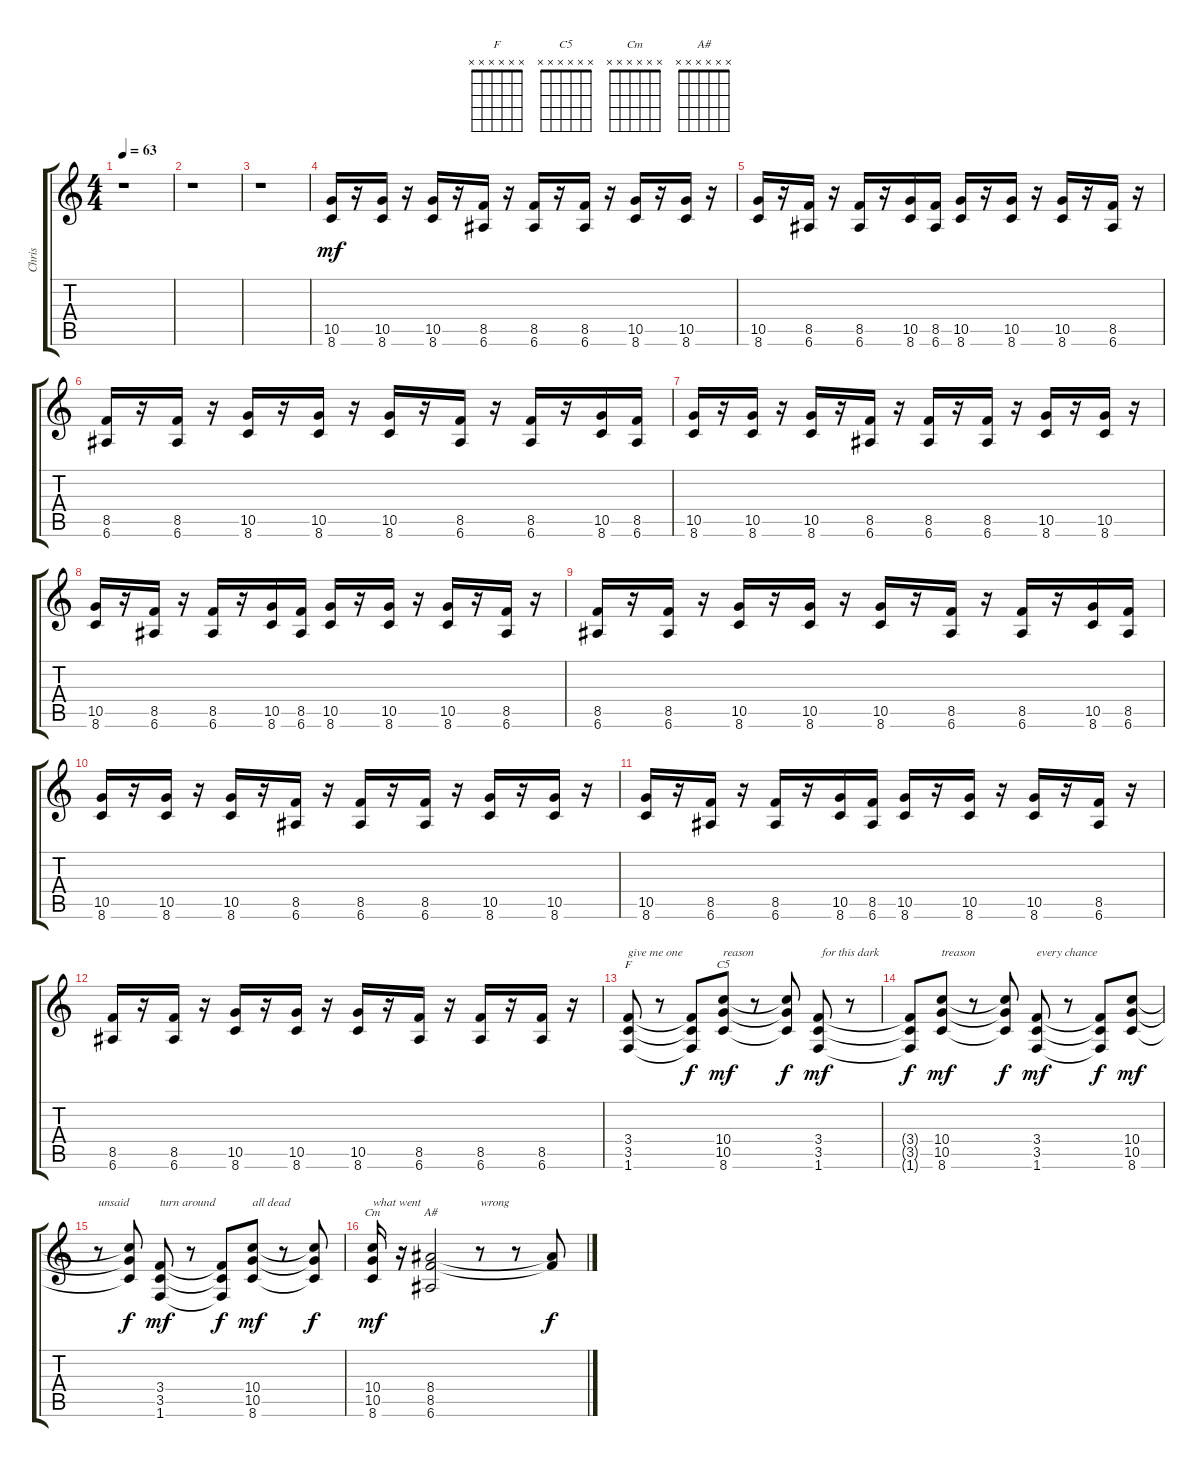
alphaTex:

\track ("Chris" "Chris") {instrument distortionguitar}
\staff {score tabs}
\tuning (E4 B3 G3 D3 A2 E2) {hide}
\chord ("F" x x x x x x) {firstfret 0}
\chord ("C5" x x x x x x) {firstfret 0}
\chord ("Cm" x x x x x x) {firstfret 0}
\chord ("A#" x x x x x x) {firstfret 0}
\ts (4 4)
\tempo 63
\clef g2
\ks c
r.1{dy mf} |
r.1 |
r.1 |
(10.5 8.6).16 r.16 (10.5 8.6).16 r.16 (10.5 8.6).16 r.16 (8.5 6.6).16 r.16 (8.5 6.6).16 r.16 (8.5 6.6).16 r.16 (10.5 8.6).16 r.16 (10.5 8.6).16 r.16 |
(10.5 8.6).16 r.16 (8.5 6.6).16 r.16 (8.5 6.6).16 r.16 (10.5 8.6).16 (8.5 6.6).16 (10.5 8.6).16 r.16 (10.5 8.6).16 r.16 (10.5 8.6).16 r.16 (8.5 6.6).16 r.16 |
(8.5 6.6).16 r.16 (8.5 6.6).16 r.16 (10.5 8.6).16 r.16 (10.5 8.6).16 r.16 (10.5 8.6).16 r.16 (8.5 6.6).16 r.16 (8.5 6.6).16 r.16 (10.5 8.6).16 (8.5 6.6).16 |
(10.5 8.6).16 r.16 (10.5 8.6).16 r.16 (10.5 8.6).16 r.16 (8.5 6.6).16 r.16 (8.5 6.6).16 r.16 (8.5 6.6).16 r.16 (10.5 8.6).16 r.16 (10.5 8.6).16 r.16 |
(10.5 8.6).16 r.16 (8.5 6.6).16 r.16 (8.5 6.6).16 r.16 (10.5 8.6).16 (8.5 6.6).16 (10.5 8.6).16 r.16 (10.5 8.6).16 r.16 (10.5 8.6).16 r.16 (8.5 6.6).16 r.16 |
(8.5 6.6).16 r.16 (8.5 6.6).16 r.16 (10.5 8.6).16 r.16 (10.5 8.6).16 r.16 (10.5 8.6).16 r.16 (8.5 6.6).16 r.16 (8.5 6.6).16 r.16 (10.5 8.6).16 (8.5 6.6).16 |
(10.5 8.6).16 r.16 (10.5 8.6).16 r.16 (10.5 8.6).16 r.16 (8.5 6.6).16 r.16 (8.5 6.6).16 r.16 (8.5 6.6).16 r.16 (10.5 8.6).16 r.16 (10.5 8.6).16 r.16 |
(10.5 8.6).16 r.16 (8.5 6.6).16 r.16 (8.5 6.6).16 r.16 (10.5 8.6).16 (8.5 6.6).16 (10.5 8.6).16 r.16 (10.5 8.6).16 r.16 (10.5 8.6).16 r.16 (8.5 6.6).16 r.16 |
(8.5 6.6).16 r.16 (8.5 6.6).16 r.16 (10.5 8.6).16 r.16 (10.5 8.6).16 r.16 (10.5 8.6).16 r.16 (8.5 6.6).16 r.16 (8.5 6.6).16 r.16 (8.5 6.6).16 r.16 |
(3.4 3.5 1.6).8{ch "F" txt "give me one"} r.8 (3.4{t} 3.5{t} 1.6{t}).8{dy f} (10.4 10.5 8.6).8{ch "C5" txt "reason" dy mf} r.8 (10.4{t} 10.5{t} 8.6{t}).8{dy f} (3.4 3.5 1.6).8{txt " for this dark" dy mf} r.8 |
(3.4{t} 3.5{t} 1.6{t}).8{dy f} (10.4 10.5 8.6).8{txt "treason" dy mf} r.8 (10.4{t} 10.5{t} 8.6{t}).8{dy f} (3.4 3.5 1.6).8{txt "every chance" dy mf} r.8 (3.4{t} 3.5{t} 1.6{t}).8{dy f} (10.4 10.5 8.6).8{dy mf} |
r.8{txt "unsaid"} (10.4{t} 10.5{t} 8.6{t}).8{dy f} (3.4 3.5 1.6).8{txt "turn around" dy mf} r.8 (3.4{t} 3.5{t} 1.6{t}).8{dy f} (10.4 10.5 8.6).8{txt "all dead" dy mf} r.8 (10.4{t} 10.5{t} 8.6{t}).8{dy f} |
(10.4 10.5 8.6).16{ch "Cm" txt "what went" dy mf} r.16 (8.4 8.5 6.6).2{ch "A#"} r.8{txt "wrong"} r.8 (8.4{t} 8.5{t}).8{dy f}
